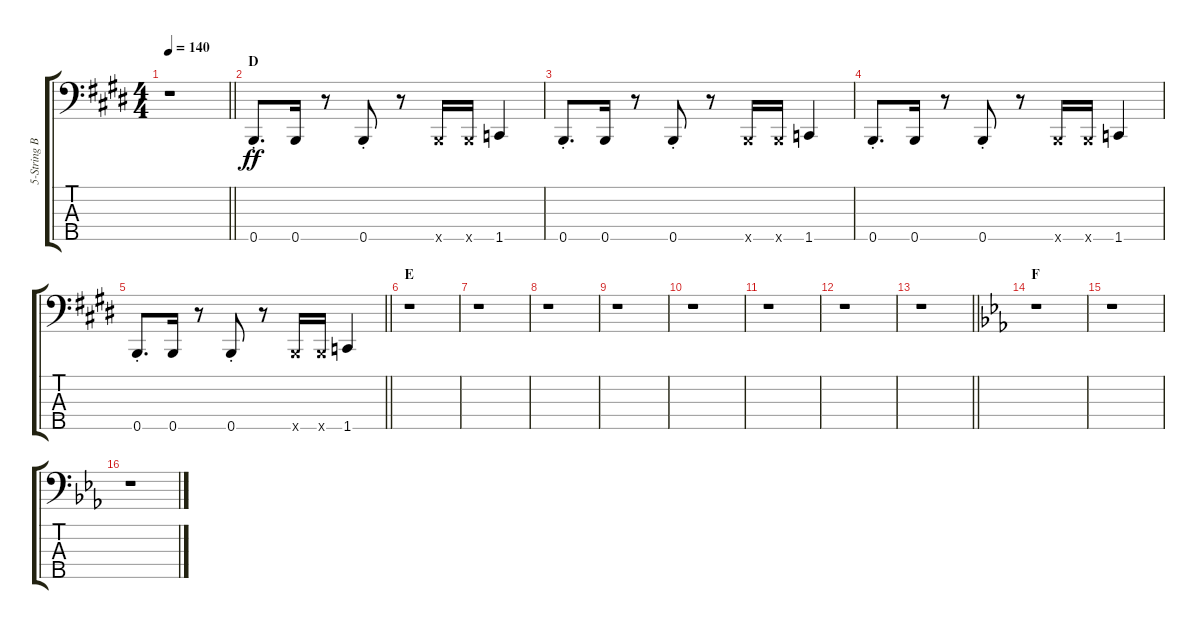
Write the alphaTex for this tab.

\track ("5-String Bass II" "5-String B") {instrument electricbasspick}
\staff {score tabs}
\tuning (G2 D2 A1 E1 B0) {hide}
\ts (4 4)
\tempo 140
\clef f4
\barLineRight lightlight
\ks e
r.1{dy ff} |
\section ("" "D")
0.5{st}.8{d} 0.5.16 r.8 0.5{st}.8 r.8 0.5{x}.16 0.5{x}.16 1.5.4 |
0.5{st}.8{d} 0.5.16 r.8 0.5{st}.8 r.8 0.5{x}.16 0.5{x}.16 1.5.4 |
0.5{st}.8{d} 0.5.16 r.8 0.5{st}.8 r.8 0.5{x}.16 0.5{x}.16 1.5.4 |
\barLineRight lightlight
0.5{st}.8{d} 0.5.16 r.8 0.5{st}.8 r.8 0.5{x}.16 0.5{x}.16 1.5.4 |
\section ("" "E")
r.1 |
r.1 |
r.1 |
r.1 |
r.1 |
r.1 |
r.1 |
\barLineRight lightlight
r.1 |
\section ("" "F")
\ks eb
r.1 |
r.1 |
r.1
